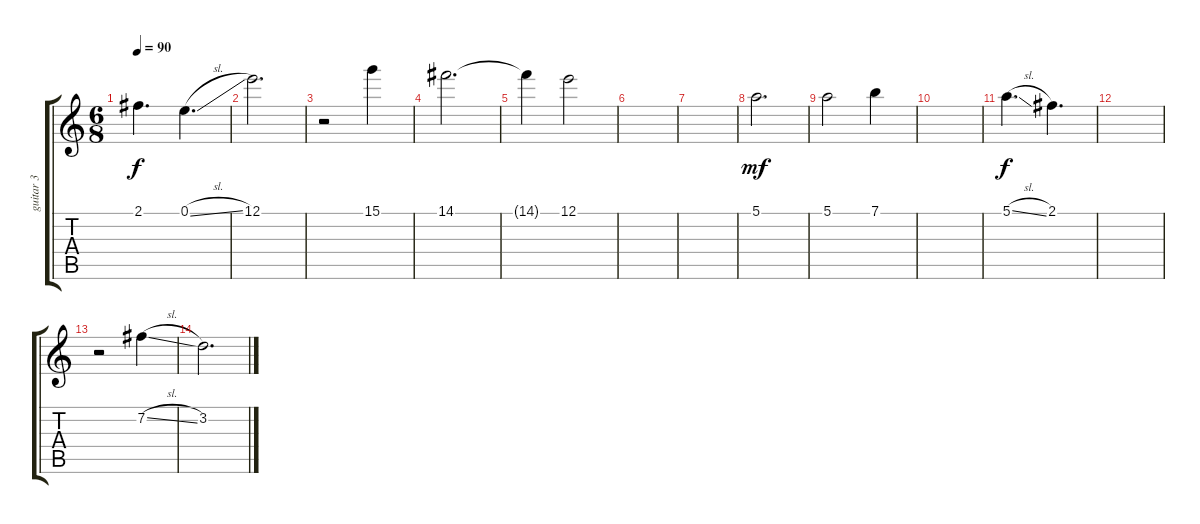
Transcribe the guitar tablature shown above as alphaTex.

\track ("guitar 3" "guitar 3") {instrument electricguitarjazz}
\staff {score tabs}
\tuning (E4 B3 G3 D3 A2 E2) {hide}
\ts (6 8)
\tempo 90
\clef g2
\ks c
2.1.4{d dy f} 0.1{sl}.4{d} |
12.1.2{d} |
r.2 15.1.4 |
14.1.2{d} |
14.1{t}.4 12.1.2 |
|
|
5.1.2{d dy mf} |
5.1.2 7.1.4 |
|
5.1{sl}.4{d dy f} 2.1.4{d} |
|
r.2 7.2{sl}.4 |
3.2.2{d}
